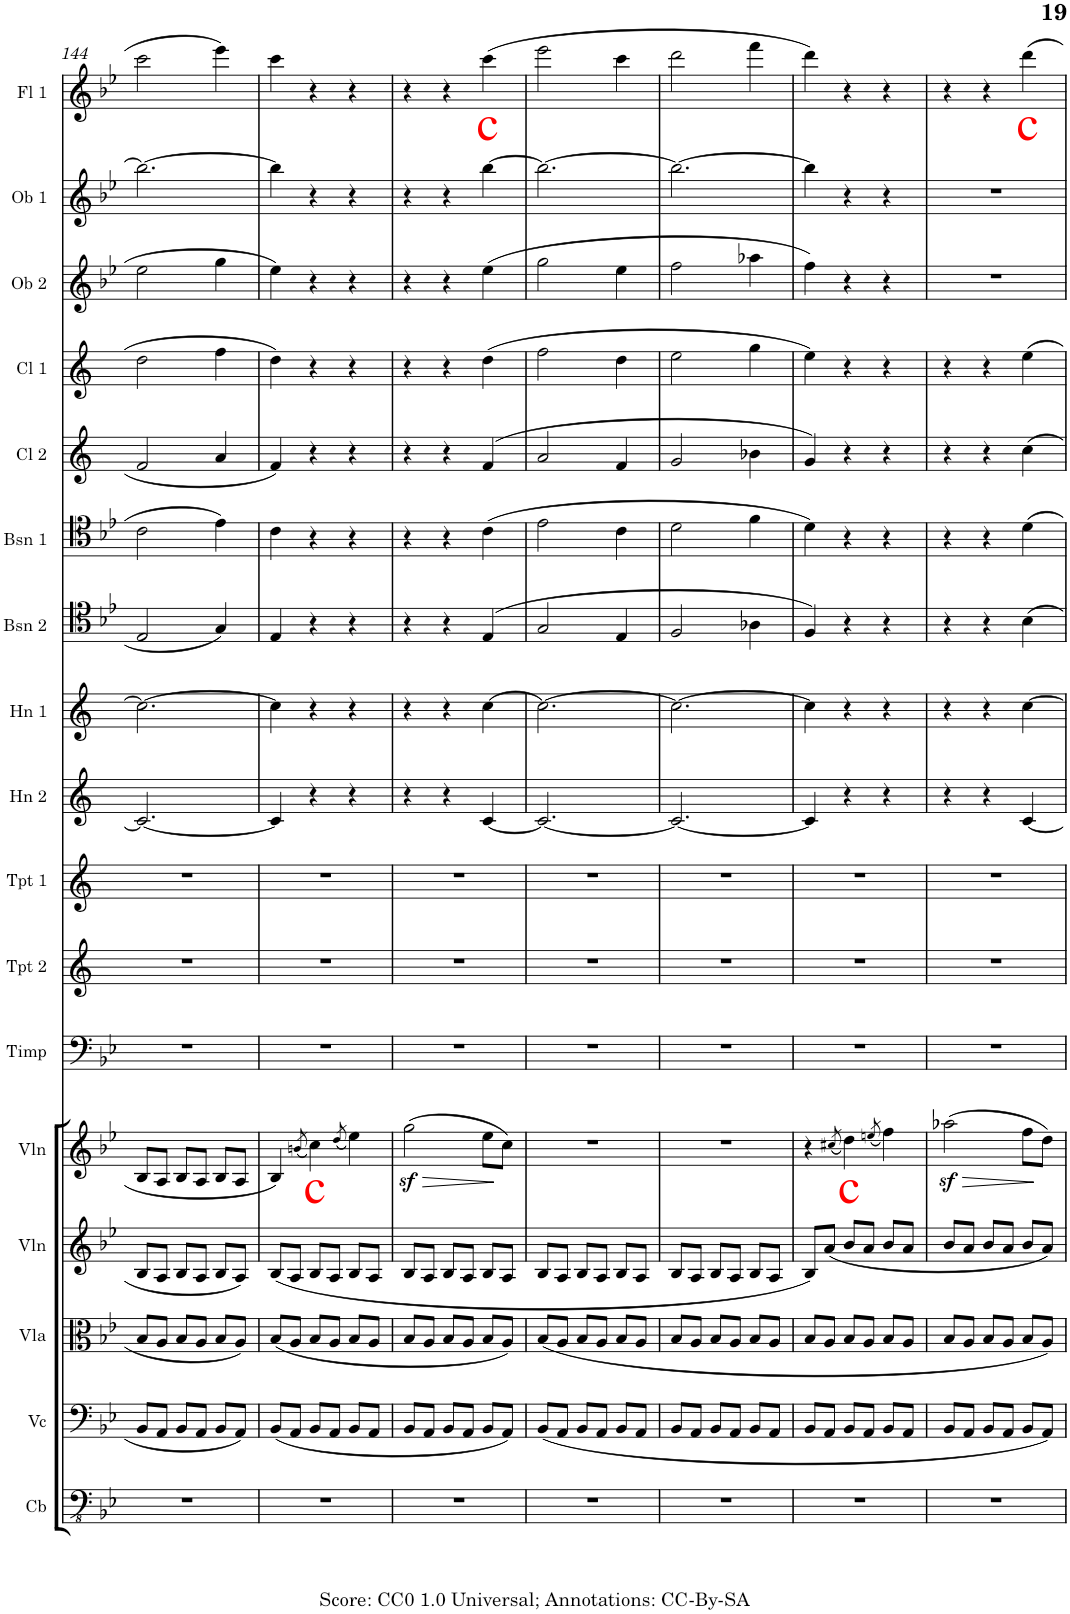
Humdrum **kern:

**kern	**kern	**kern	**kern	**kern	**text	**dynam	**kern	**kern	**kern	**kern	**kern	**kern	**kern	**kern	**kern	**kern	**kern	**kern	**text
*part17	*part16	*part15	*part14	*part13	*part13	*part13	*part12	*part11	*part10	*part9	*part8	*part7	*part6	*part5	*part4	*part3	*part2	*part1	*part1
*staff17	*staff16	*staff15	*staff14	*staff13	*staff13	*staff13	*staff12	*staff11	*staff10	*staff9	*staff8	*staff7	*staff6	*staff5	*staff4	*staff3	*staff2	*staff1	*staff1
*I"Contrabass	*I"Violoncello	*I"Viola	*I"Violin	*I"Violin	*	*	*I"Timpani	*I"Bb Trumpet 2	*I"Bb Trumpet 1	*I"Bb (basso) Horn 2	*I"Bb (basso) Horn 1	*I"Bassoon 2	*I"Bassoon 1	*I"Bb Clarinet 2	*I"Bb Clarinet 1	*I"Oboe 2	*I"Oboe 1	*I"Flute 1	*
*I'Cb	*I'Vc	*I'Vla	*I'Vln	*I'Vln	*	*	*I'Timp	*I'Tpt 2	*I'Tpt 1	*I'Hn 2	*I'Hn 1	*I'Bsn 2	*I'Bsn 1	*I'Cl 2	*I'Cl 1	*I'Ob 2	*I'Ob 1	*I'Fl 1	*
!!LO:PB:g=z
*clefFv4	*clefF4	*clefC3	*clefG2	*clefG2	*	*	*clefF4	*clefG2	*clefG2	*clefG2	*clefG2	*clefC4	*clefC4	*clefG2	*clefG2	*clefG2	*clefG2	*clefG2	*
*	*	*	*	*	*	*	*	*Trd1c2	*Trd1c2	*Trd8c14	*Trd8c14	*	*	*Trd1c2	*Trd1c2	*	*	*	*
*k[b-e-]	*k[b-e-]	*k[b-e-]	*k[b-e-]	*k[b-e-]	*	*	*k[b-e-]	*k[]	*k[]	*k[]	*k[]	*k[b-e-]	*k[b-e-]	*k[]	*k[]	*k[b-e-]	*k[b-e-]	*k[b-e-]	*
*M3/4	*M3/4	*M3/4	*M3/4	*M3/4	*	*	*M3/4	*M3/4	*M3/4	*M3/4	*M3/4	*M3/4	*M3/4	*M3/4	*M3/4	*M3/4	*M3/4	*M3/4	*
=144	=144	=144	=144	=144	=144	=144	=144	=144	=144	=144	=144	=144	=144	=144	=144	=144	=144	=144	=144
2.r	8BB-/L	8B-/L	8B-/L	8B-/L	.	.	2.r	2.r	2.r	2.c/_	2.cc\_	2E-/	2c\	2f/	2dd\	2ee-\	2.bb-\_	2ccc\	.
.	8AA/J	8A/J	8A/J	8A/J	.	.	.	.	.	.	.	.	.	.	.	.	.	.	.
.	8BB-/L	8B-/L	8B-/L	8B-/L	.	.	.	.	.	.	.	.	.	.	.	.	.	.	.
.	8AA/J	8A/J	8A/J	8A/J	.	.	.	.	.	.	.	.	.	.	.	.	.	.	.
.	8BB-/L	8B-/L	8B-/L	8B-/L	.	.	.	.	.	.	.	4G/	4e-\	4a/	4ff\	4gg\	.	4eee-\	.
.	8AA/J	8A/J	8A/J	8A/J	.	.	.	.	.	.	.	.	.	.	.	.	.	.	.
=145	=145	=145	=145	=145	=145	=145	=145	=145	=145	=145	=145	=145	=145	=145	=145	=145	=145	=145	=145
2.r	(8BB-/L	(8B-/L	(8B-/L	4B-/	.	.	2.r	2.r	2.r	4c/]	4cc\]	4E-/	4c\	4f/	4dd\	4ee-\	4bb-\]	4ccc\	.
.	8AA/J	8A/J	8A/J	.	.	.	.	.	.	.	.	.	.	.	.	.	.	.	.
.	.	.	.	(8qbn/	.	.	.	.	.	.	.	.	.	.	.	.	.	.	.
!	!	!	!	!	!LO:LY:b:color=#FF0000	!	!	!	!	!	!	!	!	!	!	!	!	!	!
.	8BB-/L	8B-/L	8B-/L	4cc\)	c	.	.	.	.	4r	4r	4r	4r	4r	4r	4r	4r	4r	.
.	8AA/J	8A/J	8A/J	.	.	.	.	.	.	.	.	.	.	.	.	.	.	.	.
.	.	.	.	(8qdd/	.	.	.	.	.	.	.	.	.	.	.	.	.	.	.
.	8BB-/L	8B-/L	8B-/L	4ee-\)	.	.	.	.	.	4r	4r	4r	4r	4r	4r	4r	4r	4r	.
.	8AA/J	8A/J	8A/J	.	.	.	.	.	.	.	.	.	.	.	.	.	.	.	.
=146	=146	=146	=146	=146	=146	=146	=146	=146	=146	=146	=146	=146	=146	=146	=146	=146	=146	=146	=146
!	!	!	!	!	!	!LO:HP:b	!	!	!	!	!	!	!	!	!	!	!	!	!
2.r	8BB-/L	8B-/L	8B-/L	(2ggz<\	.	>	2.r	2.r	2.r	4r	4r	4r	4r	4r	4r	4r	4r	4r	.
.	8AA/J	8A/J	8A/J	.	.	.	.	.	.	.	.	.	.	.	.	.	.	.	.
.	8BB-/L	8B-/L	8B-/L	.	.	.	.	.	.	4r	4r	4r	4r	4r	4r	4r	4r	4r	.
.	8AA/J	8A/J	8A/J	.	.	.	.	.	.	.	.	.	.	.	.	.	.	.	.
!	!	!	!	!	!	!	!	!	!	!	!	!	!	!	!	!	!	!	!LO:LY:b:color=#FF0000
.	8BB-/L	8B-/L	8B-/L	8ee-\L	.	.	.	.	.	[4c/	[4cc\	(4E-/	(4c\	(4f/	(4dd\	(4ee-\	[4bb-\	(4ccc\	c
.	8AA/J)	8A/J)	8A/J	8cc\J)	.	]	.	.	.	.	.	.	.	.	.	.	.	.	.
=147	=147	=147	=147	=147	=147	=147	=147	=147	=147	=147	=147	=147	=147	=147	=147	=147	=147	=147	=147
2.r	(8BB-/L	(8B-/L	8B-/L	2.r	.	.	2.r	2.r	2.r	2.c/_	2.cc\_	2G/	2e-\	2a/	2ff\	2gg\	2.bb-\_	2eee-\	.
.	8AA/J	8A/J	8A/J	.	.	.	.	.	.	.	.	.	.	.	.	.	.	.	.
.	8BB-/L	8B-/L	8B-/L	.	.	.	.	.	.	.	.	.	.	.	.	.	.	.	.
.	8AA/J	8A/J	8A/J	.	.	.	.	.	.	.	.	.	.	.	.	.	.	.	.
.	8BB-/L	8B-/L	8B-/L	.	.	.	.	.	.	.	.	4E-/	4c\	4f/	4dd\	4ee-\	.	4ccc\	.
.	8AA/J	8A/J	8A/J	.	.	.	.	.	.	.	.	.	.	.	.	.	.	.	.
=148	=148	=148	=148	=148	=148	=148	=148	=148	=148	=148	=148	=148	=148	=148	=148	=148	=148	=148	=148
2.r	8BB-/L	8B-/L	8B-/L	2.r	.	.	2.r	2.r	2.r	2.c/_	2.cc\_	2F/	2d\	2g/	2ee\	2ff\	2.bb-\_	2ddd\	.
.	8AA/J	8A/J	8A/J	.	.	.	.	.	.	.	.	.	.	.	.	.	.	.	.
.	8BB-/L	8B-/L	8B-/L	.	.	.	.	.	.	.	.	.	.	.	.	.	.	.	.
.	8AA/J	8A/J	8A/J	.	.	.	.	.	.	.	.	.	.	.	.	.	.	.	.
.	8BB-/L	8B-/L	8B-/L	.	.	.	.	.	.	.	.	4A-X\	4f\	4b-X\	4gg\	4aa-X\	.	4fff\	.
.	8AA/J	8A/J	8A/J	.	.	.	.	.	.	.	.	.	.	.	.	.	.	.	.
=149	=149	=149	=149	=149	=149	=149	=149	=149	=149	=149	=149	=149	=149	=149	=149	=149	=149	=149	=149
2.r	8BB-/L	8B-/L	8B-/L)	4r	.	.	2.r	2.r	2.r	4c/]	4cc\]	4F/)	4d\)	4g/)	4ee\)	4ff\)	4bb-\]	4ddd\)	.
.	8AA/J	8A/J	(8a/J	.	.	.	.	.	.	.	.	.	.	.	.	.	.	.	.
.	.	.	.	(8qcc#X/	.	.	.	.	.	.	.	.	.	.	.	.	.	.	.
!	!	!	!	!	!LO:LY:b:color=#FF0000	!	!	!	!	!	!	!	!	!	!	!	!	!	!
.	8BB-/L	8B-/L	8b-/L	4dd\)	c	.	.	.	.	4r	4r	4r	4r	4r	4r	4r	4r	4r	.
.	8AA/J	8A/J	8a/J	.	.	.	.	.	.	.	.	.	.	.	.	.	.	.	.
.	.	.	.	(8qeen/	.	.	.	.	.	.	.	.	.	.	.	.	.	.	.
.	8BB-/L	8B-/L	8b-/L	4ff\)	.	.	.	.	.	4r	4r	4r	4r	4r	4r	4r	4r	4r	.
.	8AA/J	8A/J	8a/J	.	.	.	.	.	.	.	.	.	.	.	.	.	.	.	.
=150	=150	=150	=150	=150	=150	=150	=150	=150	=150	=150	=150	=150	=150	=150	=150	=150	=150	=150	=150
!	!	!	!	!	!	!LO:HP:b	!	!	!	!	!	!	!	!	!	!	!	!	!
2.r	8BB-/L	8B-/L	8b-/L	(2aa-Xz<\	.	>	2.r	2.r	2.r	4r	4r	4r	4r	4r	4r	2.r	2.r	4r	.
.	8AA/J	8A/J	8a/J	.	.	.	.	.	.	.	.	.	.	.	.	.	.	.	.
.	8BB-/L	8B-/L	8b-/L	.	.	.	.	.	.	4r	4r	4r	4r	4r	4r	.	.	4r	.
.	8AA/J	8A/J	8a/J	.	.	.	.	.	.	.	.	.	.	.	.	.	.	.	.
!	!	!	!	!	!	!	!	!	!	!	!	!	!	!	!	!	!	!	!LO:LY:b:color=#FF0000
.	8BB-/L	8B-/L	8b-/L	8ff\L	.	.	.	.	.	[4c/	[4cc\	4B-\	4d\	4cc\	4ee\	.	.	4ddd\	c
.	8AA/J)	8A/J)	8a/J)	8dd\J)	.	]	.	.	.	.	.	.	.	.	.	.	.	.	.
=	=	=	=	=	=	=	=	=	=	=	=	=	=	=	=	=	=	=	=
*-	*-	*-	*-	*-	*-	*-	*-	*-	*-	*-	*-	*-	*-	*-	*-	*-	*-	*-	*-
